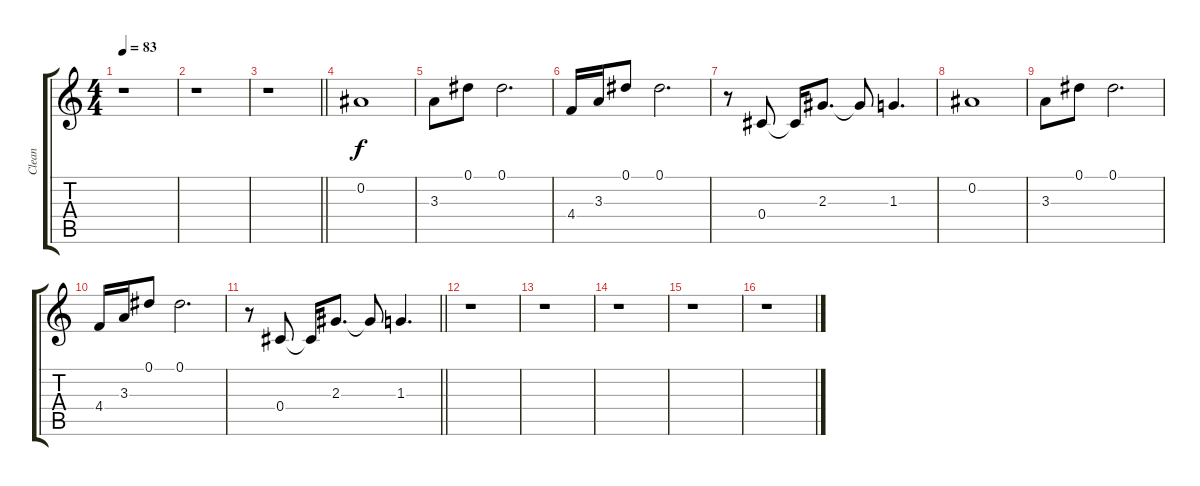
\track ("Clean" "Clean") {instrument electricguitarclean}
\staff {score tabs}
\tuning (Eb4 Bb3 Gb3 Db3 Ab2 Eb2) {hide}
\ts (4 4)
\tempo 83
\clef g2
\ks c
r.1{dy f} |
r.1 |
\barLineRight lightlight
r.1 |
\section ("" " ")
0.2.1 |
3.3.8 0.1.8 0.1.2{d} |
4.4.16 3.3.16 0.1.8 0.1.2{d} |
r.8 0.4.8 0.4{t}.16 2.3.8{d} 2.3{t}.8 1.3.4{d} |
0.2.1 |
3.3.8 0.1.8 0.1.2{d} |
4.4.16 3.3.16 0.1.8 0.1.2{d} |
\barLineRight lightlight
r.8 0.4.8 0.4{t}.16 2.3.8{d} 2.3{t}.8 1.3.4{d} |
\section ("" " ")
r.1 |
r.1 |
r.1 |
r.1 |
r.1
